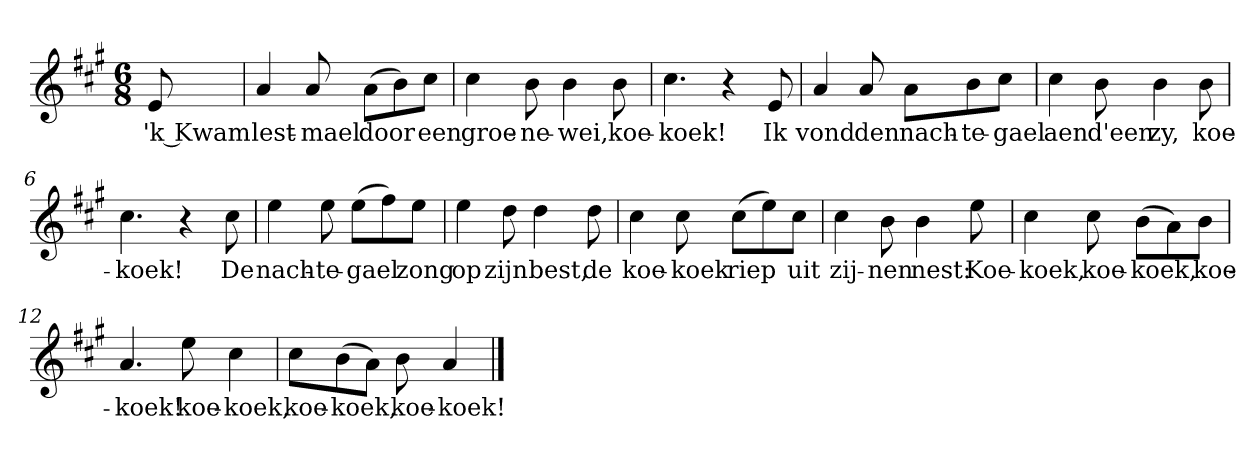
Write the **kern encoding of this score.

**kern	**text
*part1	*part1
*staff1	*staff1
*clefG2	*
*k[f#c#g#]	*
*A:	*
*M6/8	*
*MM120	*
=	=
8e	'k Kwam
=1	=1
4a	lest-
8a	-mael
(8a\L	door
8b\)	.
8cc#\J	een
=2	=2
4cc#	groe-
8b	-ne-
4b	-wei,
8b	koe-
=3	=3
4.cc#	-koek!
4r	.
8e	Ik
=4	=4
4a	vond
8a	den
8a\L	nach-
8b\	-te-
8cc#\J	-gael
=5	=5
4cc#	aen
8b	d'een
4b	zy,
8b	koe-
=6	=6
4.cc#	-koek!
4r	.
8cc#	De
=7	=7
4ee	nach-
8ee	-te-
(8ee\L	-gael
8ff#\)	.
8ee\J	zong
=8	=8
4ee	op
8dd	zijn
4dd	best,
8dd	de
=9	=9
4cc#	koe-
8cc#	-koek
(8cc#\L	riep
8ee\)	.
8cc#\J	uit
=10	=10
4cc#	zij-
8b	-nen
4b	nest:
8ee	Koe-
=11	=11
4cc#	-koek,
8cc#	koe-
(8b\L	-koek,
8a\)	.
8b\J	koe-
=12	=12
4.a	-koek!
8ee	koe-
4cc#	-koek,
=13	=13
8cc#\L	koe-
(8b\	-koek,
8a\J)	.
8b	koe-
4a	-koek!
==	==
*-	*-
